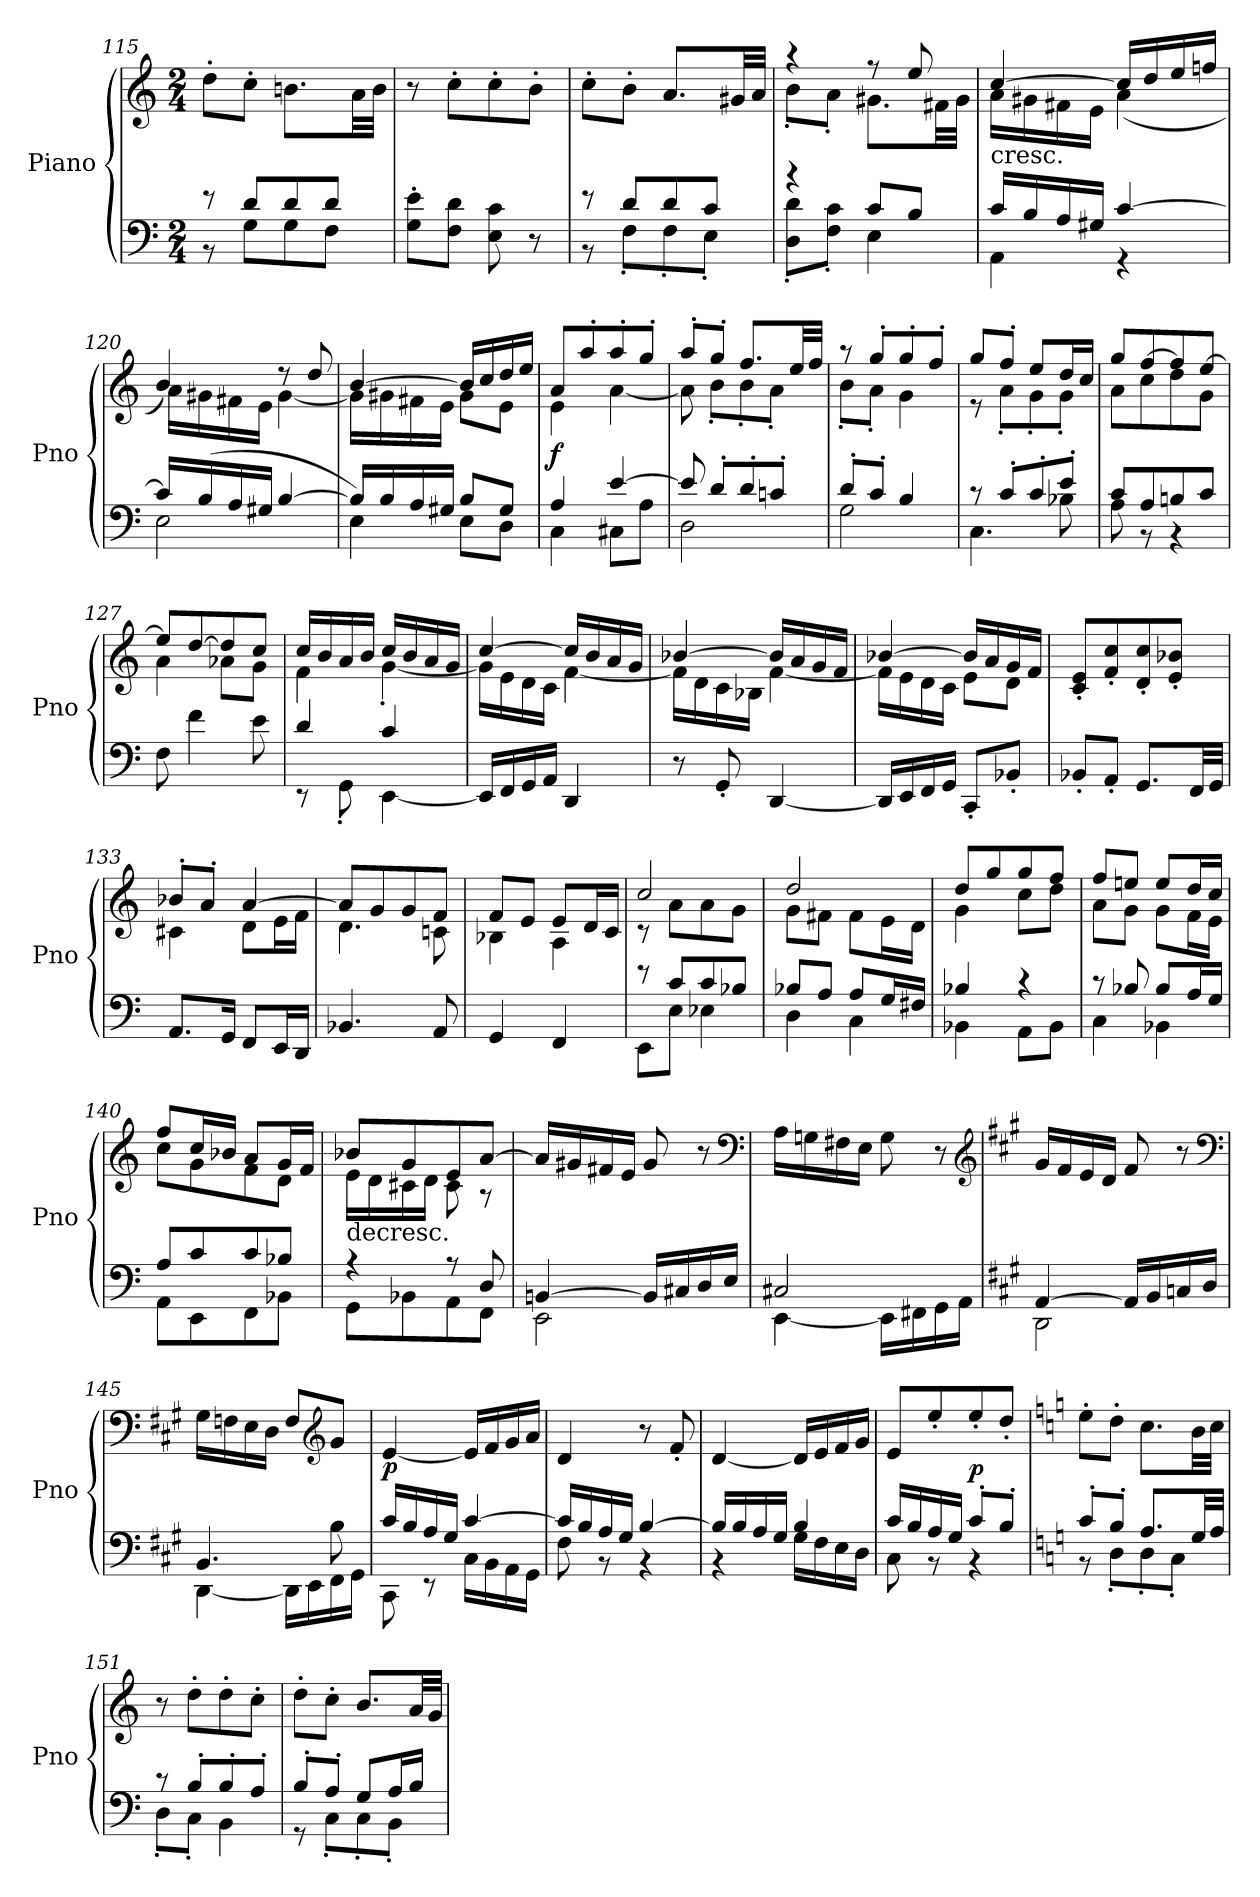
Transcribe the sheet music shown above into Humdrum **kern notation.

**kern	**kern	**dynam
*part1	*part1	*part1
*staff2	*staff1	*staff1/2
*I"Piano	*	*
*I'Pno	*	*
*clefF4	*clefG2	*
*k[]	*k[]	*
*M2/4	*M2/4	*
=115	=115	=115
*^	*	*
8r	8r	8dd'\L	.
8d/L	8G\L	8cc'\J	.
8d/	8G\	8.bn\L	.
8d/J	8F\J	.	.
.	.	32a\LL	.
.	.	32b\JJJ	.
*v	*v	*	*
=116	=116	=116
8G'\ 8e'\L	8r	.
8F\ 8d\J	8cc'\L	.
8E\ 8c\	8cc'\	.
8r	8b'\J	.
=117	=117	=117
*^	*	*
8r	8r	8cc'\L	.
8d/L	8F'\L	8b'\J	.
8d/	8F'\	8.a/L	.
8c/J	8E'\J	.	.
.	.	32g#X/LL	.
.	.	32a/JJJ	.
=118	=118	=118	=118
*	*	*^	*
4r	8D'\ 8d'\L	4r	8b'\L	.
.	8F'\ 8c'\J	.	8a'\J	.
8c/L	4E\	8r	8.g#X\L	.
8B/J	.	8ee/	.	.
.	.	.	32f#X\LL	.
.	.	.	32g#\JJJ	.
=119	=119	=119	=119	=119
!	!	!LO:TX:c:t=cresc.	!	!
16c/LL	4AA\	[4cc/	16a\LL	.
16B/	.	.	16g#X\	.
16A/	.	.	16f#X\	.
16G#X/JJ	.	.	16e\JJ	.
[4c/	4r	16cc/LL]	(4a\	.
.	.	16dd/	.	.
.	.	16ee/	.	.
.	.	16ffn/JJ	.	.
=120	=120	=120	=120	=120
16c/LL]	2E\	4b/)	16a\LL	.
(16B/	.	.	16g#X\	.
16A/	.	.	16f#X\	.
16G#X/JJ	.	.	16e\JJ	.
[4B/	.	8r	[4g#\	.
.	.	8dd/	.	.
=121	=121	=121	=121	=121
16B/LL]	4E\)	[4b/	16g#\LL]	.
16B/	.	.	16g#X\	.
16A/	.	.	16f#X\	.
16G#X/JJ	.	.	16e\JJ	.
8B/L	8E\L	16b/LL]	8g#\L	.
.	.	16cc/	.	.
8G#/J	8D\J	16dd/	8e\J	.
.	.	16ee/JJ	.	.
=122	=122	=122	=122	=122
4A/	4C\	8a/L	4e\	f
.	.	8aa'/	.	.
[4e/	8C#X\L	8aa'/	[4a\	.
.	8A\J	8gg'/J	.	.
=123	=123	=123	=123	=123
8e/]	2D\	8aa'/L	8a\]	.
8d'/L	.	8gg'/J	8b'\L	.
8d'/	.	8.ff/L	8b'\	.
8cn'/J	.	.	8a'\J	.
.	.	32ee/LL	.	.
.	.	32ff/JJJ	.	.
=124	=124	=124	=124	=124
8d'/L	2G\	8r	8b'\L	.
8c'/J	.	8gg'/L	8a'\J	.
4B/	.	8gg'/	4g\	.
.	.	8ff'/J	.	.
=125	=125	=125	=125	=125
8r	4.C\	8gg/L	8r	.
8c'/L	.	8ff'/J	8a'\L	.
8c'/	.	8ee/L	8g'\	.
8e'/J	8B-X\	16dd/L	8g'\J	.
.	.	16cc/JJ	.	.
=126	=126	=126	=126	=126
8c/L	8A\	8gg/L	8a\L	.
8A/	8r	[8ff/	8cc\	.
8Bn/	4r	8ff/]	8dd\	.
8c/J	.	[8ee/J	8g\J	.
*v	*v	*	*	*
=127	=127	=127	=127
8F\	8ee/L]	4a\	.
4f\	[8dd/	.	.
.	8dd/]	8a-X\L	.
8e\	8cc/J	8g\J	.
=128	=128	=128	=128
*^	*	*	*
4d/	8r	16cc/LL	4f\	.
.	.	16b/	.	.
.	8GG'\	16a/	.	.
.	.	16b/JJ	.	.
4c/	[4EE\	16cc/LL	[4g'\	.
.	.	16b/	.	.
.	.	16a/	.	.
.	.	16g/JJ	.	.
*v	*v	*	*	*
=129	=129	=129	=129
16EE/LL]	[4cc/	16g\LL]	.
16FF/	.	16e\	.
16GG/	.	16d\	.
16AA/JJ	.	16c\JJ	.
4DD/	16cc/LL]	[4f\	.
.	16b/	.	.
.	16a/	.	.
.	16g/JJ	.	.
=130	=130	=130	=130
8r	[4b-X/	16f\LL]	.
.	.	16d\	.
8GG'/	.	16c\	.
.	.	16B-X\JJ	.
[4DD/	16b-/LL]	[4f\	.
.	16a/	.	.
.	16g/	.	.
.	16f/JJ	.	.
=131	=131	=131	=131
16DD/LL]	[4b-X/	16f\LL]	.
16EE/	.	16e\	.
16FF/	.	16d\	.
16GG/JJ	.	16c\JJ	.
8CC'/L	16b-/LL]	8e\L	.
.	16a/	.	.
8BB-X'/J	16g/	8d\J	.
.	16f/JJ	.	.
*	*v	*v	*
=132	=132	=132
8BB-X'/L	8c'/ 8e'/L	.
8AA'/J	8f'/ 8cc'/	.
8.GG/L	8d'/ 8cc'/	.
.	8e'/ 8b-X'/J	.
32FF/LL	.	.
32GG/JJJ	.	.
=133	=133	=133
*	*^	*
8.AA/L	8b-X'/L	4c#X\	.
.	8a'/J	.	.
16GG/Jk	.	.	.
8FF/L	[4a/	8d\L	.
16EE/L	.	16e\L	.
16DD/JJ	.	16f\JJ	.
=134	=134	=134	=134
4.BB-X/	8a/L]	4.d\	.
.	8g/	.	.
.	8g/	.	.
8AA/	8f/J	8cn\	.
=135	=135	=135	=135
4GG/	8f/L	4B-X\	.
.	8e/J	.	.
4FF/	8e/L	4A\	.
.	16d/L	.	.
.	16c/JJ	.	.
=136	=136	=136	=136
*^	*	*	*
8r	8EE\L	2cc/	8r	.
8c/L	8E\J	.	8a\L	.
8c/	4E-X\	.	8a\	.
8B-X/J	.	.	8g\J	.
=137	=137	=137	=137	=137
8B-X/L	4D\	2dd/	8g\L	.
8A/J	.	.	8f#X\J	.
8A/L	4C\	.	8f#\L	.
16G/L	.	.	16e\L	.
16F#X/JJ	.	.	16d\JJ	.
=138	=138	=138	=138	=138
4B-X/	4BB-X\	8dd/L	4g\	.
.	.	8gg/	.	.
4r	8AA\L	8gg/	8cc\L	.
.	8BB-\J	8ff/J	8dd\J	.
=139	=139	=139	=139	=139
8r	4C\	8ff/L	8a\L	.
8B-X/	.	8een/J	8g\J	.
8B-/L	4BB-X\	8ee/L	8g\L	.
16A/L	.	16dd/L	16f\L	.
16G/JJ	.	16cc/JJ	16e\JJ	.
=140	=140	=140	=140	=140
8A/L	8AA\L	8ff/L	8cc\L	.
8c/	8EE\	16cc/L	8g\	.
.	.	16b-X/JJ	.	.
8c/	8FF\	8a/L	8f\	.
8B-X/J	8BB-X\J	16g/L	8d\J	.
.	.	16f/JJ	.	.
=141	=141	=141	=141	=141
!	!	!LO:TX:c:t=decresc.	!	!
4r	8GG\L	8b-X/L	16e\LL	.
.	.	.	16d\	.
.	8BB-X\	8g/	16c#X\	.
.	.	.	16d\JJ	.
8r	8AA\	8e/	8c#\	.
8D/	8FF\J	[8a/J	8r	.
*	*	*v	*v	*
=142	=142	=142	=142
[4BBn/	2EE\	16a/LL]	.
.	.	16g#X/	.
.	.	16f#X/	.
.	.	16e/JJ	.
16BB/LL]	.	8g#/	.
16C#X/	.	.	.
16D/	.	8r	.
16E/JJ	.	.	.
*	*	*clefF4	*
=143	=143	=143	=143
2C#X/	[4EE\	16A\LL	.
.	.	16Gn\	.
.	.	16F#X\	.
.	.	16E\JJ	.
.	16EE\LL]	8G\	.
.	16FF#X\	.	.
.	16GG\	8r	.
.	16AA\JJ	.	.
*	*	*clefG2	*
=144	=144	=144	=144
*k[f#c#g#]	*	*k[f#c#g#]	*
[4AA/	2DD\	16g#/LL	.
.	.	16f#/	.
.	.	16e/	.
.	.	16d/JJ	.
16AA/LL]	.	8f#/	.
16BB/	.	.	.
16Cn/	.	8r	.
16D/JJ	.	.	.
*	*	*clefF4	*
=145	=145	=145	=145
4.BB/	[4DD\	16G#\LL	.
.	.	16Fn\	.
.	.	16E\	.
.	.	16D\JJ	.
.	16DD\LL]	8F/L	.
.	16EE\	.	.
*	*	*clefG2	*
8B\	16FF#\	8g#/J	.
.	16GG#\JJ	.	.
=146	=146	=146	=146
16c#/LL	8CC#\	[4e/	p
16B/	.	.	.
16A/	8r	.	.
16G#/JJ	.	.	.
[4c#/	16C#\LL	16e/LL]	.
.	16BB\	16f#/	.
.	16AA\	16g#/	.
.	16GG#\JJ	16a/JJ	.
=147	=147	=147	=147
16c#/LL]	8F#\	4d/	.
16B/	.	.	.
16A/	8r	.	.
16G#/JJ	.	.	.
[4B/	4r	8r	.
.	.	8f#'/	.
=148	=148	=148	=148
16B/LL]	4r	[4d/	.
16B/	.	.	.
16A/	.	.	.
16G#/JJ	.	.	.
4B/	16G#\LL	16d/LL]	.
.	16F#\	16e/	.
.	16E\	16f#/	.
.	16D\JJ	16g#/JJ	.
=149	=149	=149	=149
16c#/LL	8C#\	8e/L	.
16B/	.	.	.
16A/	8r	8ee'/	.
16G#/JJ	.	.	.
8c#'/L	4r	8ee'/	p
8B'/J	.	8dd'/J	.
=150	=150	=150	=150
*k[]	*	*k[]	*
8c'/L	8r	8ee'\L	.
8B'/J	8D'\L	8dd'\J	.
8.A/L	8D'\	8.cc\L	.
.	8C'\J	.	.
32G/LL	.	32b\LL	.
32A/JJJ	.	32cc\JJJ	.
=151	=151	=151	=151
8r	8D'\L	8r	.
8B'/L	8C'\J	8dd'\L	.
8B'/	4BB\	8dd'\	.
8A'/J	.	8cc'\J	.
=152	=152	=152	=152
8B'/L	8r	8dd'\L	.
8A'/J	8C'\L	8cc'\J	.
8G/L	8C'\	8.b/L	.
16A/L	8BB'\J	.	.
16B/JJ	.	32a/LL	.
.	.	32g/JJJ	.
*v	*v	*	*
=	=	=
*-	*-	*-
